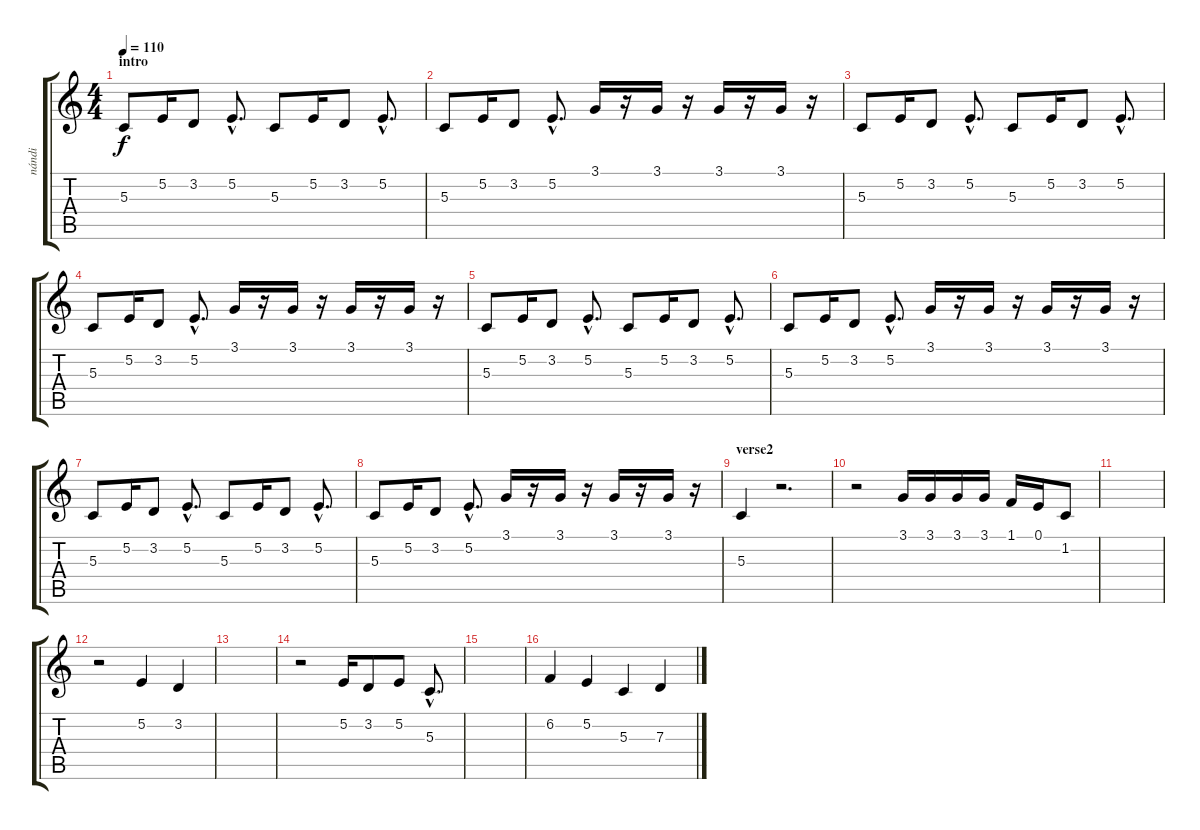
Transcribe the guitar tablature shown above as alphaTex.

\track ("nándi" "nándi") {instrument tuba}
\staff {score tabs}
\tuning (E4 B3 G3 D3 A2 E2) {hide}
\ts (4 4)
\section ("" "intro")
\tempo 110
\clef g2
\ks c
5.3.8{dy f} 5.2.16 3.2.8 5.2{hac}.8{d} 5.3.8 5.2.16 3.2.8 5.2{hac}.8{d} |
5.3.8 5.2.16 3.2.8 5.2{hac}.8{d} 3.1.16 r.16 3.1.16 r.16 3.1.16 r.16 3.1.16 r.16 |
5.3.8 5.2.16 3.2.8 5.2{hac}.8{d} 5.3.8 5.2.16 3.2.8 5.2{hac}.8{d} |
5.3.8 5.2.16 3.2.8 5.2{hac}.8{d} 3.1.16 r.16 3.1.16 r.16 3.1.16 r.16 3.1.16 r.16 |
5.3.8 5.2.16 3.2.8 5.2{hac}.8{d} 5.3.8 5.2.16 3.2.8 5.2{hac}.8{d} |
5.3.8 5.2.16 3.2.8 5.2{hac}.8{d} 3.1.16 r.16 3.1.16 r.16 3.1.16 r.16 3.1.16 r.16 |
5.3.8 5.2.16 3.2.8 5.2{hac}.8{d} 5.3.8 5.2.16 3.2.8 5.2{hac}.8{d} |
5.3.8 5.2.16 3.2.8 5.2{hac}.8{d} 3.1.16 r.16 3.1.16 r.16 3.1.16 r.16 3.1.16 r.16 |
\section ("" "verse2")
5.3.4 r.2{d} |
r.2 3.1.16 3.1.16 3.1.16 3.1.16 1.1.16 0.1.16 1.2.8 |
|
r.2 5.2.4 3.2.4 |
|
r.2 5.2.16 3.2.8 5.2.8 5.3{hac}.8{d} |
|
6.2.4 5.2.4 5.3.4 7.3.4
